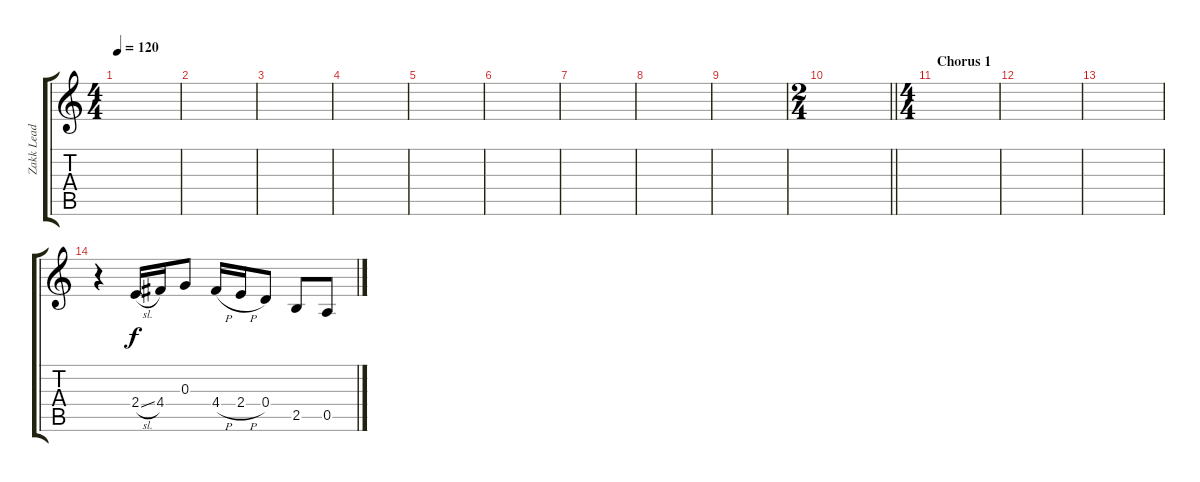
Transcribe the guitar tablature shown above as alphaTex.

\track ("Zakk Lead Guitar" "Zakk Lead ") {instrument acousticguitarsteel}
\staff {score tabs}
\tuning (E4 B3 G3 D3 A2 E2) {hide}
\ts (4 4)
\tempo 120
\clef g2
\ks c
|
|
|
|
|
|
|
|
|
\ts (2 4)
\barLineRight lightlight
|
\ts (4 4)
\section ("" "Chorus 1")
|
|
|
r.4 2.4{sl}.16 4.4.16 0.3.8 4.4{h}.16 2.4{h}.16 0.4.8 2.5.8 0.5.8
